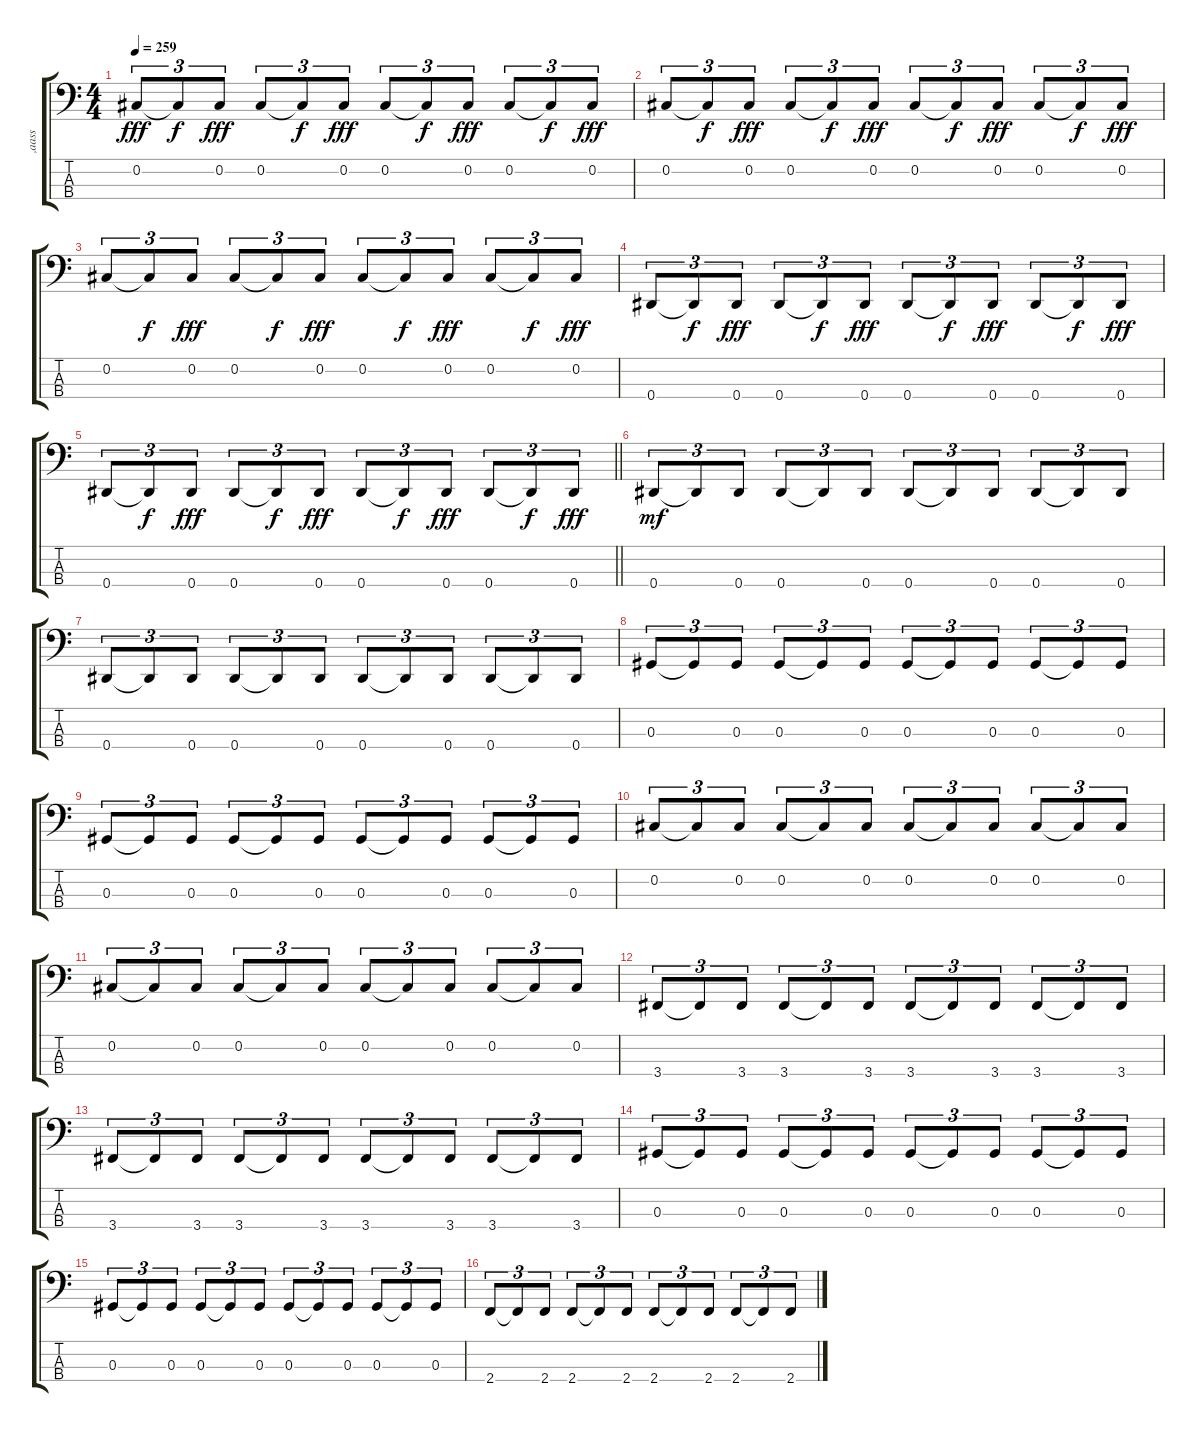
\track ("‚aass" "‚aass") {instrument electricbassfinger}
\staff {score tabs}
\tuning (Gb2 Db2 Ab1 Eb1) {hide}
\ts (4 4)
\tempo 259
\clef f4
\ks c
0.2.8{tu (3 2) dy fff} 0.2{t}.8{tu (3 2) dy f} 0.2.8{tu (3 2) dy fff} 0.2.8{tu (3 2)} 0.2{t}.8{tu (3 2) dy f} 0.2.8{tu (3 2) dy fff} 0.2.8{tu (3 2)} 0.2{t}.8{tu (3 2) dy f} 0.2.8{tu (3 2) dy fff} 0.2.8{tu (3 2)} 0.2{t}.8{tu (3 2) dy f} 0.2.8{tu (3 2) dy fff} |
0.2.8{tu (3 2)} 0.2{t}.8{tu (3 2) dy f} 0.2.8{tu (3 2) dy fff} 0.2.8{tu (3 2)} 0.2{t}.8{tu (3 2) dy f} 0.2.8{tu (3 2) dy fff} 0.2.8{tu (3 2)} 0.2{t}.8{tu (3 2) dy f} 0.2.8{tu (3 2) dy fff} 0.2.8{tu (3 2)} 0.2{t}.8{tu (3 2) dy f} 0.2.8{tu (3 2) dy fff} |
0.2.8{tu (3 2)} 0.2{t}.8{tu (3 2) dy f} 0.2.8{tu (3 2) dy fff} 0.2.8{tu (3 2)} 0.2{t}.8{tu (3 2) dy f} 0.2.8{tu (3 2) dy fff} 0.2.8{tu (3 2)} 0.2{t}.8{tu (3 2) dy f} 0.2.8{tu (3 2) dy fff} 0.2.8{tu (3 2)} 0.2{t}.8{tu (3 2) dy f} 0.2.8{tu (3 2) dy fff} |
0.4.8{tu (3 2)} 0.4{t}.8{tu (3 2) dy f} 0.4.8{tu (3 2) dy fff} 0.4.8{tu (3 2)} 0.4{t}.8{tu (3 2) dy f} 0.4.8{tu (3 2) dy fff} 0.4.8{tu (3 2)} 0.4{t}.8{tu (3 2) dy f} 0.4.8{tu (3 2) dy fff} 0.4.8{tu (3 2)} 0.4{t}.8{tu (3 2) dy f} 0.4.8{tu (3 2) dy fff} |
\barLineRight lightlight
0.4.8{tu (3 2)} 0.4{t}.8{tu (3 2) dy f} 0.4.8{tu (3 2) dy fff} 0.4.8{tu (3 2)} 0.4{t}.8{tu (3 2) dy f} 0.4.8{tu (3 2) dy fff} 0.4.8{tu (3 2)} 0.4{t}.8{tu (3 2) dy f} 0.4.8{tu (3 2) dy fff} 0.4.8{tu (3 2)} 0.4{t}.8{tu (3 2) dy f} 0.4.8{tu (3 2) dy fff} |
\section ("" "")
0.4.8{tu (3 2) dy mf} 0.4{t}.8{tu (3 2)} 0.4.8{tu (3 2)} 0.4.8{tu (3 2)} 0.4{t}.8{tu (3 2)} 0.4.8{tu (3 2)} 0.4.8{tu (3 2)} 0.4{t}.8{tu (3 2)} 0.4.8{tu (3 2)} 0.4.8{tu (3 2)} 0.4{t}.8{tu (3 2)} 0.4.8{tu (3 2)} |
0.4.8{tu (3 2)} 0.4{t}.8{tu (3 2)} 0.4.8{tu (3 2)} 0.4.8{tu (3 2)} 0.4{t}.8{tu (3 2)} 0.4.8{tu (3 2)} 0.4.8{tu (3 2)} 0.4{t}.8{tu (3 2)} 0.4.8{tu (3 2)} 0.4.8{tu (3 2)} 0.4{t}.8{tu (3 2)} 0.4.8{tu (3 2)} |
0.3.8{tu (3 2)} 0.3{t}.8{tu (3 2)} 0.3.8{tu (3 2)} 0.3.8{tu (3 2)} 0.3{t}.8{tu (3 2)} 0.3.8{tu (3 2)} 0.3.8{tu (3 2)} 0.3{t}.8{tu (3 2)} 0.3.8{tu (3 2)} 0.3.8{tu (3 2)} 0.3{t}.8{tu (3 2)} 0.3.8{tu (3 2)} |
0.3.8{tu (3 2)} 0.3{t}.8{tu (3 2)} 0.3.8{tu (3 2)} 0.3.8{tu (3 2)} 0.3{t}.8{tu (3 2)} 0.3.8{tu (3 2)} 0.3.8{tu (3 2)} 0.3{t}.8{tu (3 2)} 0.3.8{tu (3 2)} 0.3.8{tu (3 2)} 0.3{t}.8{tu (3 2)} 0.3.8{tu (3 2)} |
0.2.8{tu (3 2)} 0.2{t}.8{tu (3 2)} 0.2.8{tu (3 2)} 0.2.8{tu (3 2)} 0.2{t}.8{tu (3 2)} 0.2.8{tu (3 2)} 0.2.8{tu (3 2)} 0.2{t}.8{tu (3 2)} 0.2.8{tu (3 2)} 0.2.8{tu (3 2)} 0.2{t}.8{tu (3 2)} 0.2.8{tu (3 2)} |
0.2.8{tu (3 2)} 0.2{t}.8{tu (3 2)} 0.2.8{tu (3 2)} 0.2.8{tu (3 2)} 0.2{t}.8{tu (3 2)} 0.2.8{tu (3 2)} 0.2.8{tu (3 2)} 0.2{t}.8{tu (3 2)} 0.2.8{tu (3 2)} 0.2.8{tu (3 2)} 0.2{t}.8{tu (3 2)} 0.2.8{tu (3 2)} |
3.4.8{tu (3 2)} 3.4{t}.8{tu (3 2)} 3.4.8{tu (3 2)} 3.4.8{tu (3 2)} 3.4{t}.8{tu (3 2)} 3.4.8{tu (3 2)} 3.4.8{tu (3 2)} 3.4{t}.8{tu (3 2)} 3.4.8{tu (3 2)} 3.4.8{tu (3 2)} 3.4{t}.8{tu (3 2)} 3.4.8{tu (3 2)} |
3.4.8{tu (3 2)} 3.4{t}.8{tu (3 2)} 3.4.8{tu (3 2)} 3.4.8{tu (3 2)} 3.4{t}.8{tu (3 2)} 3.4.8{tu (3 2)} 3.4.8{tu (3 2)} 3.4{t}.8{tu (3 2)} 3.4.8{tu (3 2)} 3.4.8{tu (3 2)} 3.4{t}.8{tu (3 2)} 3.4.8{tu (3 2)} |
0.3.8{tu (3 2)} 0.3{t}.8{tu (3 2)} 0.3.8{tu (3 2)} 0.3.8{tu (3 2)} 0.3{t}.8{tu (3 2)} 0.3.8{tu (3 2)} 0.3.8{tu (3 2)} 0.3{t}.8{tu (3 2)} 0.3.8{tu (3 2)} 0.3.8{tu (3 2)} 0.3{t}.8{tu (3 2)} 0.3.8{tu (3 2)} |
0.3.8{tu (3 2)} 0.3{t}.8{tu (3 2)} 0.3.8{tu (3 2)} 0.3.8{tu (3 2)} 0.3{t}.8{tu (3 2)} 0.3.8{tu (3 2)} 0.3.8{tu (3 2)} 0.3{t}.8{tu (3 2)} 0.3.8{tu (3 2)} 0.3.8{tu (3 2)} 0.3{t}.8{tu (3 2)} 0.3.8{tu (3 2)} |
2.4.8{tu (3 2)} 2.4{t}.8{tu (3 2)} 2.4.8{tu (3 2)} 2.4.8{tu (3 2)} 2.4{t}.8{tu (3 2)} 2.4.8{tu (3 2)} 2.4.8{tu (3 2)} 2.4{t}.8{tu (3 2)} 2.4.8{tu (3 2)} 2.4.8{tu (3 2)} 2.4{t}.8{tu (3 2)} 2.4.8{tu (3 2)}
